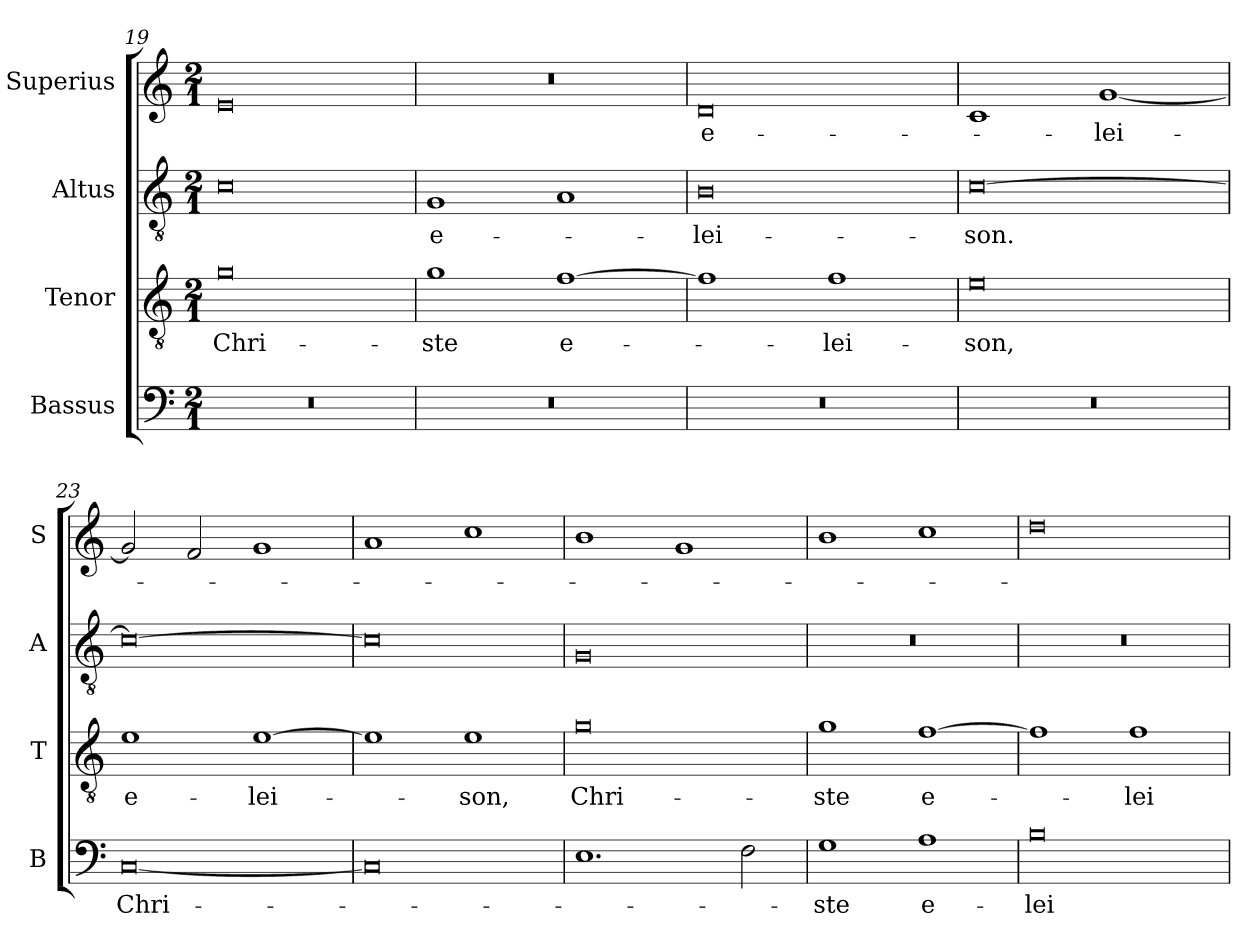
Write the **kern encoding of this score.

**kern	**text	**kern	**text	**kern	**text	**kern	**text
*part4	*part4	*part3	*part3	*part2	*part2	*part1	*part1
*staff4	*staff4	*staff3	*staff3	*staff2	*staff2	*staff1	*staff1
*I"Bassus	*	*I"Tenor	*	*I"Altus	*	*I"Superius	*
*I'B	*	*I'T	*	*I'A	*	*I'S	*
*clefF4	*	*clefGv2	*	*clefGv2	*	*clefG2	*
*k[]	*	*k[]	*	*k[]	*	*k[]	*
*M2/1	*	*M2/1	*	*M2/1	*	*M2/1	*
=19	=19	=19	=19	=19	=19	=19	=19
0r	.	0g	Chri-	0c	.	0e	.
=20	=20	=20	=20	=20	=20	=20	=20
0r	.	1g	-ste	1G	e-	0r	.
.	.	[1f	e-	1A	.	.	.
=21	=21	=21	=21	=21	=21	=21	=21
0r	.	1f]	.	0B	-lei-	0d	e-
.	.	1f	-lei-	.	.	.	.
=22	=22	=22	=22	=22	=22	=22	=22
0r	.	0e	-son,	[0c	-son.	1c	.
.	.	.	.	.	.	[1g	-lei-
=23	=23	=23	=23	=23	=23	=23	=23
[0C	Chri-	1e	e-	0c_	.	2g/]	.
.	.	.	.	.	.	2f/	.
.	.	[1e	-lei-	.	.	1g	.
=24	=24	=24	=24	=24	=24	=24	=24
0C]	.	1e]	.	0c]	.	1a	.
.	.	1e	-son,	.	.	1cc	.
=25	=25	=25	=25	=25	=25	=25	=25
1.E	.	0g	Chri-	0G	.	1b	.
.	.	.	.	.	.	1g	.
2F\	.	.	.	.	.	.	.
=26	=26	=26	=26	=26	=26	=26	=26
1G	-ste	1g	-ste	0r	.	1b	.
1A	e-	[1f	e-	.	.	1cc	.
=27	=27	=27	=27	=27	=27	=27	=27
0B	-lei-	1f]	.	0r	.	0dd	.
.	.	1f	-lei-	.	.	.	.
=	=	=	=	=	=	=	=
*-	*-	*-	*-	*-	*-	*-	*-
